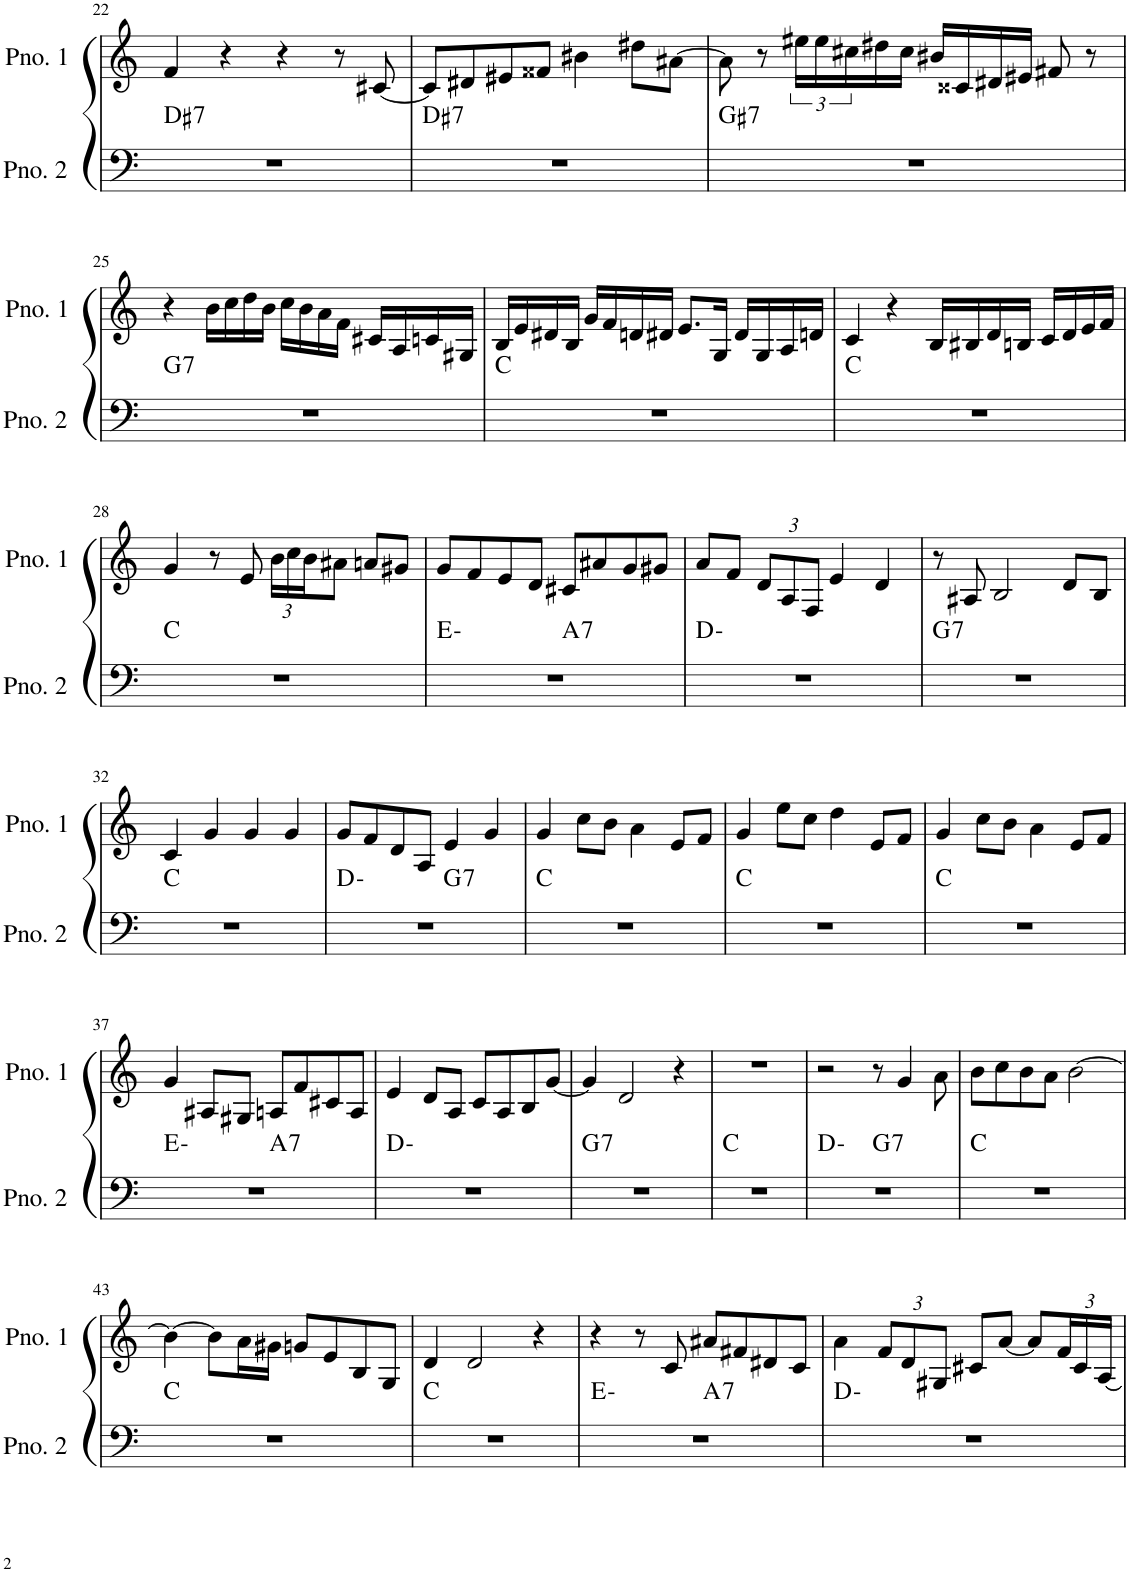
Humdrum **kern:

**kern	**harte	**kern
*part2	*part2	*part1
*staff2	*	*staff1
*I"ピアノ 2	*	*I"ピアノ 1
!!LO:PB:g=z
*clefF4	*	*clefG2
*k[]	*	*k[]
*M4/4	*	*M4/4
=22	=22	=22
!	!LO:H:kt=7	!
1r	D#:7	4f/
.	.	4r
.	.	4r
.	.	8r
.	.	[8c#X/
=23	=23	=23
!	!LO:H:kt=7	!
1r	D#:7	8c#/L]
.	.	8d#X/
.	.	8e#X/
.	.	8f##X/J
.	.	4b#X\
.	.	8dd#X\L
.	.	[8a#X\J
=24	=24	=24
!	!LO:H:kt=7	!
1r	G#:7	8a#\]
.	.	8r
.	.	24ee#X\LL
.	.	24ee#\
.	.	24cc#X\
.	.	16dd#X\
.	.	16cc#\JJ
.	.	16b#X/LL
.	.	16c##X/
.	.	16d#X/
.	.	16e#X/JJ
.	.	8f#X/
.	.	8r
!!LO:LB:g=z
=25	=25	=25
!	!LO:H:kt=7	!
1r	G:7	4r
.	.	16b\LL
.	.	16cc\
.	.	16dd\
.	.	16b\JJ
.	.	16cc\LL
.	.	16b\
.	.	16a\
.	.	16f\JJ
.	.	16c#X/LL
.	.	16A/
.	.	16cn/
.	.	16G#X/JJ
=26	=26	=26
1r	C:maj	16B/LL
.	.	16e/
.	.	16d#X/
.	.	16B/JJ
.	.	16g/LL
.	.	16f/
.	.	16dn/
.	.	16d#X/JJ
.	.	8.e/L
.	.	16G/Jk
.	.	16d#/LL
.	.	16G/
.	.	16A/
.	.	16dn/JJ
=27	=27	=27
1r	C:maj	4c/
.	.	4r
.	.	16B/LL
.	.	16B#X/
.	.	16d/
.	.	16Bn/JJ
.	.	16c/LL
.	.	16d/
.	.	16e/
.	.	16f/JJ
!!LO:LB:g=z
=28	=28	=28
1r	C:maj	4g/
.	.	8r
.	.	8e/
*	*	*Xbrackettup
.	.	24b\LL
.	.	24cc\
.	.	24b\J
.	.	8a#X\J
.	.	8an/L
.	.	8g#X/J
=29	=29	=29
*^	*	*
1r	2ryy	E:min	8g/L
.	.	.	8f/
.	.	.	8e/
.	.	.	8d/J
!	!	!LO:H:kt=7	!
.	2ryy	A:7	8c#X/L
.	.	.	8a#X/
.	.	.	8g/
.	.	.	8g#X/J
*v	*v	*	*
=30	=30	=30
1r	D:min	8a/L
.	.	8f/J
.	.	12d/L
.	.	12A/
.	.	12F/J
.	.	4e/
.	.	4d/
=31	=31	=31
!	!LO:H:kt=7	!
1r	G:7	8r
.	.	8A#X/
.	.	2B/
.	.	8d/L
.	.	8B/J
!!LO:LB:g=z
=32	=32	=32
1r	C:maj	4c/
.	.	4g/
.	.	4g/
.	.	4g/
=33	=33	=33
*^	*	*
1r	2ryy	D:min	8g/L
.	.	.	8f/
.	.	.	8d/
.	.	.	8A/J
!	!	!LO:H:kt=7	!
.	2ryy	G:7	4e/
.	.	.	4g/
*v	*v	*	*
=34	=34	=34
1r	C:maj	4g/
.	.	8cc\L
.	.	8b\J
.	.	4a\
.	.	8e/L
.	.	8f/J
=35	=35	=35
1r	C:maj	4g/
.	.	8ee\L
.	.	8cc\J
.	.	4dd\
.	.	8e/L
.	.	8f/J
=36	=36	=36
1r	C:maj	4g/
.	.	8cc\L
.	.	8b\J
.	.	4a\
.	.	8e/L
.	.	8f/J
!!LO:LB:g=z
=37	=37	=37
*^	*	*
1r	2ryy	E:min	4g/
.	.	.	8A#X/L
.	.	.	8G#X/J
!	!	!LO:H:kt=7	!
.	2ryy	A:7	8An/L
.	.	.	8f/
.	.	.	8c#X/
.	.	.	8A/J
*v	*v	*	*
=38	=38	=38
1r	D:min	4e/
.	.	8d/L
.	.	8A/J
.	.	8c/L
.	.	8A/
.	.	8B/
.	.	[8g/J
=39	=39	=39
!	!LO:H:kt=7	!
1r	G:7	4g/]
.	.	2d/
.	.	4r
=40	=40	=40
1r	C:maj	1r
=41	=41	=41
*^	*	*
1r	2ryy	D:min	2r
!	!	!LO:H:kt=7	!
.	2ryy	G:7	8r
.	.	.	4g/
.	.	.	8a\
*v	*v	*	*
=42	=42	=42
1r	C:maj	8b\L
.	.	8cc\
.	.	8b\
.	.	8a\J
.	.	[2b\
!!LO:LB:g=z
=43	=43	=43
1r	C:maj	4b\_
.	.	8b\L]
.	.	16a\L
.	.	16g#X\JJ
.	.	8gn/L
.	.	8e/
.	.	8B/
.	.	8G/J
=44	=44	=44
1r	C:maj	4d/
.	.	2d/
.	.	4r
=45	=45	=45
*^	*	*
1r	2ryy	E:min	4r
.	.	.	8r
.	.	.	8c/
!	!	!LO:H:kt=7	!
.	2ryy	A:7	8a#X/L
.	.	.	8f#X/
.	.	.	8d#X/
.	.	.	8c/J
*v	*v	*	*
=46	=46	=46
1r	D:min	4a\
.	.	12f/L
.	.	12d/
.	.	12G#X/J
.	.	8c#X/L
.	.	[8a/J
.	.	8a/L]
.	.	24f/L
.	.	24c#/
.	.	[24A/JJ
=	=	=
*-	*-	*-
